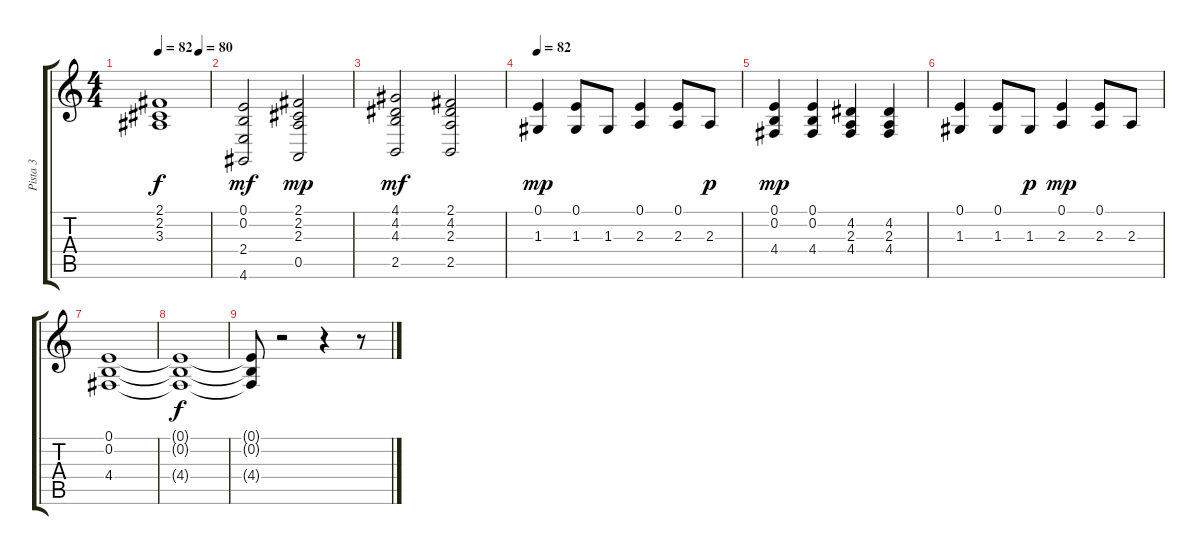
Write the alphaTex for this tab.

\track ("Pista 3" "Pista 3") {instrument acousticgrandpiano}
\staff {score tabs}
\tuning (E4 B3 G3 D3 A2 E2) {hide}
\ts (4 4)
\tempo 82
\tempo (80 0.7916666666666666)
\clef g2
\ks c
(2.1 2.2 3.3).1{dy f} |
(0.1 0.2 2.4 4.6).2{dy mf} (2.1 2.2 2.3 0.5).2{dy mp} |
(4.1 4.2 4.3 2.5).2{dy mf} (2.1 4.2 2.3 2.5).2 |
\tempo 82
(0.1 1.3).4{dy mp} (0.1 1.3).8 1.3.8 (0.1 2.3).4 (0.1 2.3).8 2.3.8{dy p} |
(0.1 0.2 4.4).4{dy mp} (0.1 0.2 4.4).4 (4.2 2.3 4.4).4 (4.2 2.3 4.4).4 |
(0.1 1.3).4 (0.1 1.3).8 1.3.8{dy p} (0.1 2.3).4{dy mp} (0.1 2.3).8 2.3.8 |
(0.1 0.2 4.4).1 |
(0.1{t} 0.2{t} 4.4{t}).1{dy f} |
(0.1{t} 0.2{t} 4.4{t}).8 r.2 r.4 r.8
